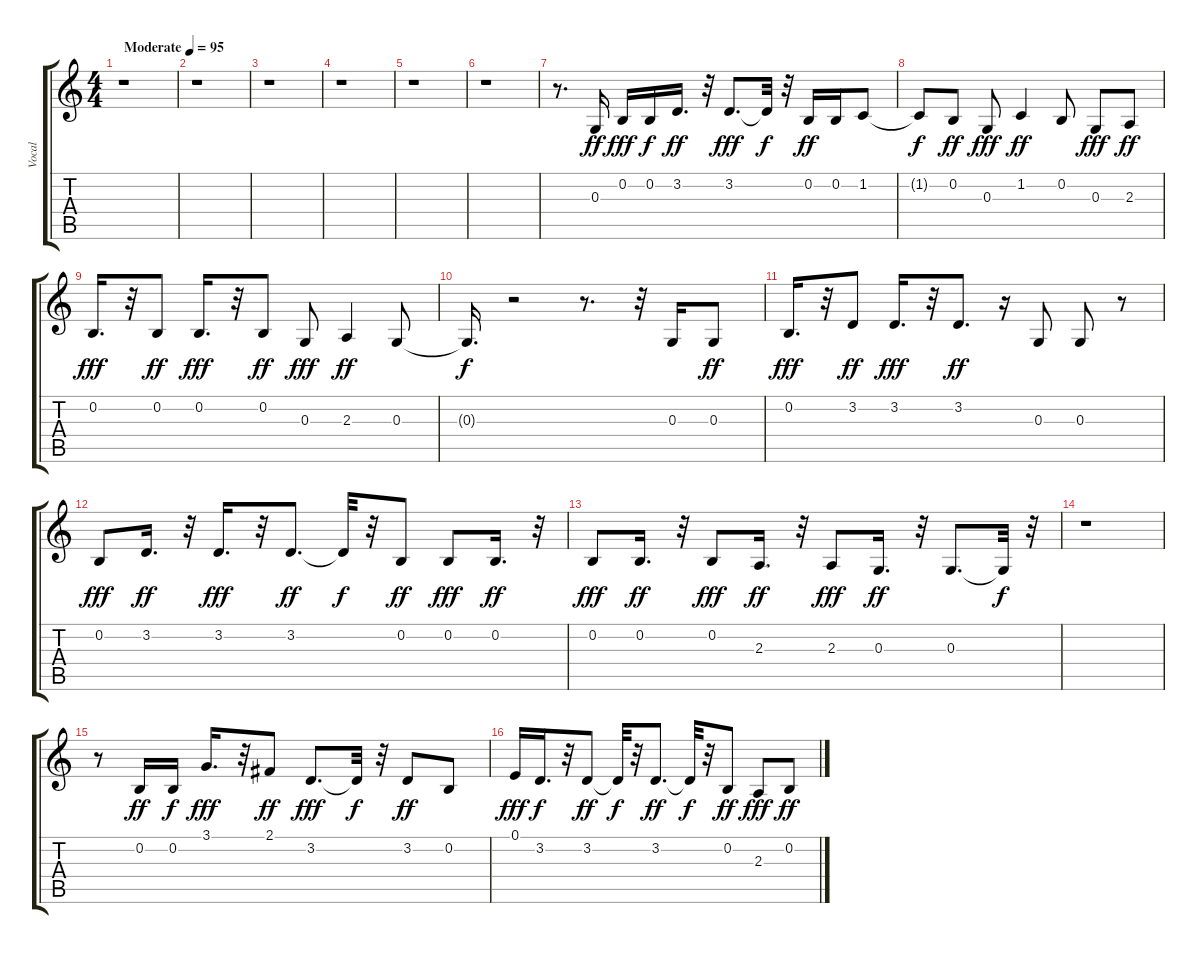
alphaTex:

\track ("Vocal" "Vocal") {instrument sopranosax}
\staff {score tabs}
\tuning (E4 B3 G3 D3 A2 E2) {hide}
\ts (4 4)
\tempo (95 "Moderate")
\clef g2
\ks c
r.1{dy ff instrument sopranosax} |
r.1 |
r.1 |
r.1 |
r.1 |
r.1 |
r.8{d} 0.3.16 0.2.16{dy fff} 0.2.16{dy f} 3.2.16{d dy ff} r.32 3.2.8{d dy fff} 3.2{t}.32{dy f} r.32 0.2.16{dy ff} 0.2.16 1.2.8 |
1.2{t}.8{dy f} 0.2.8{dy ff} 0.3.8{dy fff} 1.2.4{dy ff} 0.2.8 0.3.8{dy fff} 2.3.8{dy ff} |
0.2.16{d dy fff} r.32 0.2.8{dy ff} 0.2.16{d dy fff} r.32 0.2.8{dy ff} 0.3.8{dy fff} 2.3.4{dy ff} 0.3.8 |
0.3{t}.16{d dy f} r.2 r.8{d} r.32 0.3.16 0.3.8{dy ff} |
0.2.16{d dy fff} r.32 3.2.8{dy ff} 3.2.16{d dy fff} r.32 3.2.8{d dy ff} r.16 0.3.8 0.3.8 r.8 |
0.2.8{dy fff} 3.2.16{d dy ff} r.32 3.2.16{d dy fff} r.32 3.2.8{d dy ff} 3.2{t}.32{dy f} r.32 0.2.8{dy ff} 0.2.8{dy fff} 0.2.16{d dy ff} r.32 |
0.2.8{dy fff} 0.2.16{d dy ff} r.32 0.2.8{dy fff} 2.3.16{d dy ff} r.32 2.3.8{dy fff} 0.3.16{d dy ff} r.32 0.3.8{d} 0.3{t}.32{dy f} r.32 |
r.1 |
r.8 0.2.16{dy ff} 0.2.16{dy f} 3.1.16{d dy fff} r.32 2.1.8{dy ff} 3.2.8{d dy fff} 3.2{t}.32{dy f} r.32 3.2.8{dy ff} 0.2.8 |
0.1.16{dy fff} 3.2.16{d dy f} r.32 3.2.8{dy ff} 3.2{t}.32{dy f} r.32 3.2.8{d dy ff} 3.2{t}.32{dy f} r.32 0.2.8{dy ff} 2.3.8{dy fff} 0.2.8{dy ff}
